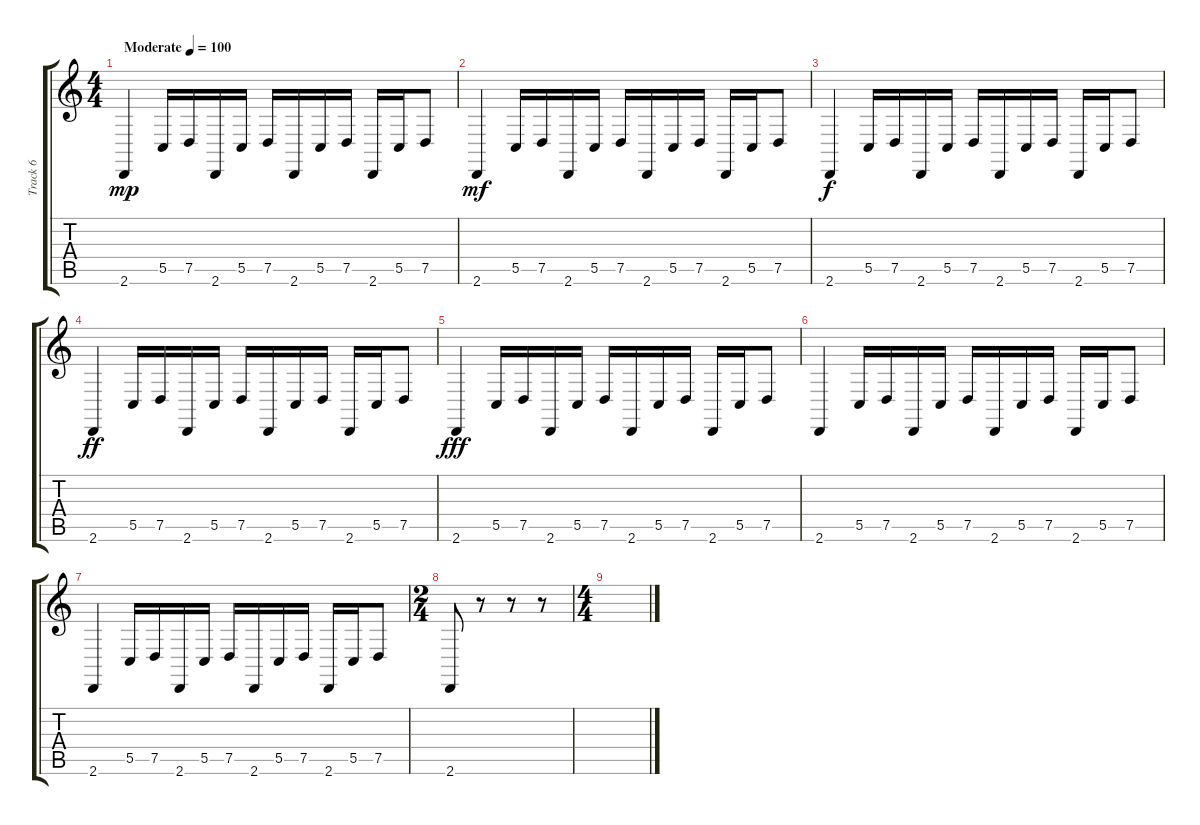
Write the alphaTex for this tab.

\track ("Track 6" "Track 6") {instrument lead5charang}
\staff {score tabs}
\tuning (D4 A3 F3 C3 G2 C2) {hide}
\ts (4 4)
\tempo (100 "Moderate")
\clef g2
\ks c
2.6.4{dy mp instrument lead5charang} 5.5.16 7.5.16 2.6.16 5.5.16 7.5.16 2.6.16 5.5.16 7.5.16 2.6.16 5.5.16 7.5.8 |
2.6.4{dy mf} 5.5.16 7.5.16 2.6.16 5.5.16 7.5.16 2.6.16 5.5.16 7.5.16 2.6.16 5.5.16 7.5.8 |
2.6.4{dy f} 5.5.16 7.5.16 2.6.16 5.5.16 7.5.16 2.6.16 5.5.16 7.5.16 2.6.16 5.5.16 7.5.8 |
2.6.4{dy ff} 5.5.16 7.5.16 2.6.16 5.5.16 7.5.16 2.6.16 5.5.16 7.5.16 2.6.16 5.5.16 7.5.8 |
2.6.4{dy fff} 5.5.16 7.5.16 2.6.16 5.5.16 7.5.16 2.6.16 5.5.16 7.5.16 2.6.16 5.5.16 7.5.8 |
2.6.4 5.5.16 7.5.16 2.6.16 5.5.16 7.5.16 2.6.16 5.5.16 7.5.16 2.6.16 5.5.16 7.5.8 |
2.6.4 5.5.16 7.5.16 2.6.16 5.5.16 7.5.16 2.6.16 5.5.16 7.5.16 2.6.16 5.5.16 7.5.8 |
\ts (2 4)
2.6.8 r.8 r.8 r.8 |
\ts (4 4)
